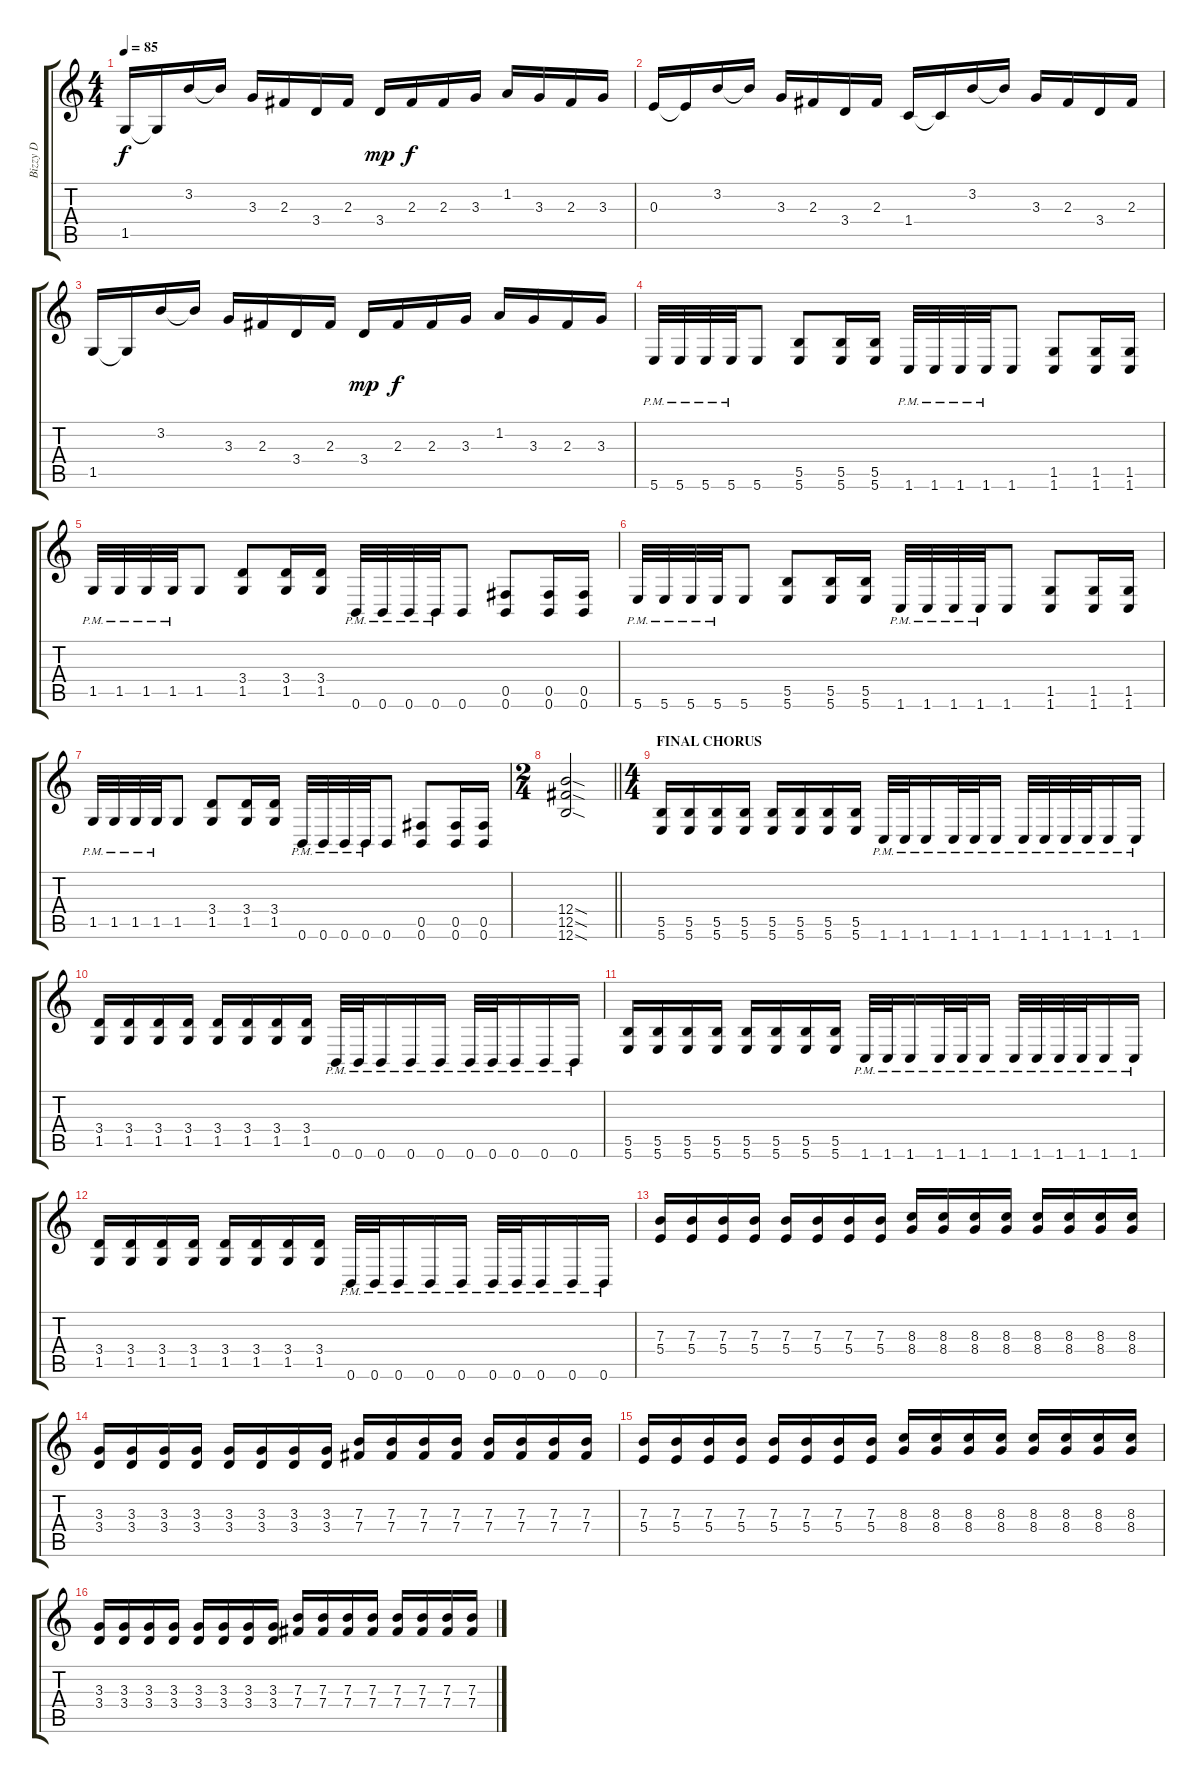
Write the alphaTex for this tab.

\track ("Bizzy D" "Bizzy D") {instrument distortionguitar}
\staff {score tabs}
\tuning (Db4 Ab3 E3 B2 Gb2 B1) {hide}
\ts (4 4)
\tempo 85
\clef g2
\ks c
1.5.16{dy f} 1.5{t}.16 3.2.16 3.2{t}.16 3.3.16 2.3.16 3.4.16 2.3.16 3.4.16{dy mp} 2.3.16{dy f} 2.3.16 3.3.16 1.2.16 3.3.16 2.3.16 3.3.16 |
0.3.16 0.3{t}.16 3.2.16 3.2{t}.16 3.3.16 2.3.16 3.4.16 2.3.16 1.4.16 1.4{t}.16 3.2.16 3.2{t}.16 3.3.16 2.3.16 3.4.16 2.3.16 |
1.5.16 1.5{t}.16 3.2.16 3.2{t}.16 3.3.16 2.3.16 3.4.16 2.3.16 3.4.16{dy mp} 2.3.16{dy f} 2.3.16 3.3.16 1.2.16 3.3.16 2.3.16 3.3.16 |
5.6{pm}.32 5.6{pm}.32 5.6{pm}.32 5.6{pm}.32 5.6.8 (5.5 5.6).8 (5.5 5.6).16 (5.5 5.6).16 1.6{pm}.32 1.6{pm}.32 1.6{pm}.32 1.6{pm}.32 1.6.8 (1.5 1.6).8 (1.5 1.6).16 (1.5 1.6).16 |
1.5{pm}.32 1.5{pm}.32 1.5{pm}.32 1.5{pm}.32 1.5.8 (3.4 1.5).8 (3.4 1.5).16 (3.4 1.5).16 0.6{pm}.32 0.6{pm}.32 0.6{pm}.32 0.6{pm}.32 0.6.8 (0.5 0.6).8 (0.5 0.6).16 (0.5 0.6).16 |
5.6{pm}.32 5.6{pm}.32 5.6{pm}.32 5.6{pm}.32 5.6.8 (5.5 5.6).8 (5.5 5.6).16 (5.5 5.6).16 1.6{pm}.32 1.6{pm}.32 1.6{pm}.32 1.6{pm}.32 1.6.8 (1.5 1.6).8 (1.5 1.6).16 (1.5 1.6).16 |
1.5{pm}.32 1.5{pm}.32 1.5{pm}.32 1.5{pm}.32 1.5.8 (3.4 1.5).8 (3.4 1.5).16 (3.4 1.5).16 0.6{pm}.32 0.6{pm}.32 0.6{pm}.32 0.6{pm}.32 0.6.8 (0.5 0.6).8 (0.5 0.6).16 (0.5 0.6).16 |
\ts (2 4)
\barLineRight lightlight
(12.4{sod} 12.5{sod} 12.6{sod}).2 |
\ts (4 4)
\section ("" "FINAL CHORUS")
(5.5 5.6).16 (5.5 5.6).16 (5.5 5.6).16 (5.5 5.6).16 (5.5 5.6).16 (5.5 5.6).16 (5.5 5.6).16 (5.5 5.6).16 1.6{pm}.32 1.6{pm}.32 1.6{pm}.16 1.6{pm}.32 1.6{pm}.32 1.6{pm}.16 1.6{pm}.32 1.6{pm}.32 1.6{pm}.32 1.6{pm}.32 1.6{pm}.16 1.6{pm}.16 |
(3.4 1.5).16 (3.4 1.5).16 (3.4 1.5).16 (3.4 1.5).16 (3.4 1.5).16 (3.4 1.5).16 (3.4 1.5).16 (3.4 1.5).16 0.6{pm}.32 0.6{pm}.32 0.6{pm}.16 0.6{pm}.16 0.6{pm}.16 0.6{pm}.32 0.6{pm}.32 0.6{pm}.16 0.6{pm}.16 0.6{pm}.16 |
(5.5 5.6).16 (5.5 5.6).16 (5.5 5.6).16 (5.5 5.6).16 (5.5 5.6).16 (5.5 5.6).16 (5.5 5.6).16 (5.5 5.6).16 1.6{pm}.32 1.6{pm}.32 1.6{pm}.16 1.6{pm}.32 1.6{pm}.32 1.6{pm}.16 1.6{pm}.32 1.6{pm}.32 1.6{pm}.32 1.6{pm}.32 1.6{pm}.16 1.6{pm}.16 |
(3.4 1.5).16 (3.4 1.5).16 (3.4 1.5).16 (3.4 1.5).16 (3.4 1.5).16 (3.4 1.5).16 (3.4 1.5).16 (3.4 1.5).16 0.6{pm}.32 0.6{pm}.32 0.6{pm}.16 0.6{pm}.16 0.6{pm}.16 0.6{pm}.32 0.6{pm}.32 0.6{pm}.16 0.6{pm}.16 0.6{pm}.16 |
(7.3 5.4).16 (7.3 5.4).16 (7.3 5.4).16 (7.3 5.4).16 (7.3 5.4).16 (7.3 5.4).16 (7.3 5.4).16 (7.3 5.4).16 (8.3 8.4).16 (8.3 8.4).16 (8.3 8.4).16 (8.3 8.4).16 (8.3 8.4).16 (8.3 8.4).16 (8.3 8.4).16 (8.3 8.4).16 |
(3.3 3.4).16 (3.3 3.4).16 (3.3 3.4).16 (3.3 3.4).16 (3.3 3.4).16 (3.3 3.4).16 (3.3 3.4).16 (3.3 3.4).16 (7.3 7.4).16 (7.3 7.4).16 (7.3 7.4).16 (7.3 7.4).16 (7.3 7.4).16 (7.3 7.4).16 (7.3 7.4).16 (7.3 7.4).16 |
(7.3 5.4).16 (7.3 5.4).16 (7.3 5.4).16 (7.3 5.4).16 (7.3 5.4).16 (7.3 5.4).16 (7.3 5.4).16 (7.3 5.4).16 (8.3 8.4).16 (8.3 8.4).16 (8.3 8.4).16 (8.3 8.4).16 (8.3 8.4).16 (8.3 8.4).16 (8.3 8.4).16 (8.3 8.4).16 |
(3.3 3.4).16 (3.3 3.4).16 (3.3 3.4).16 (3.3 3.4).16 (3.3 3.4).16 (3.3 3.4).16 (3.3 3.4).16 (3.3 3.4).16 (7.3 7.4).16 (7.3 7.4).16 (7.3 7.4).16 (7.3 7.4).16 (7.3 7.4).16 (7.3 7.4).16 (7.3 7.4).16 (7.3 7.4).16
